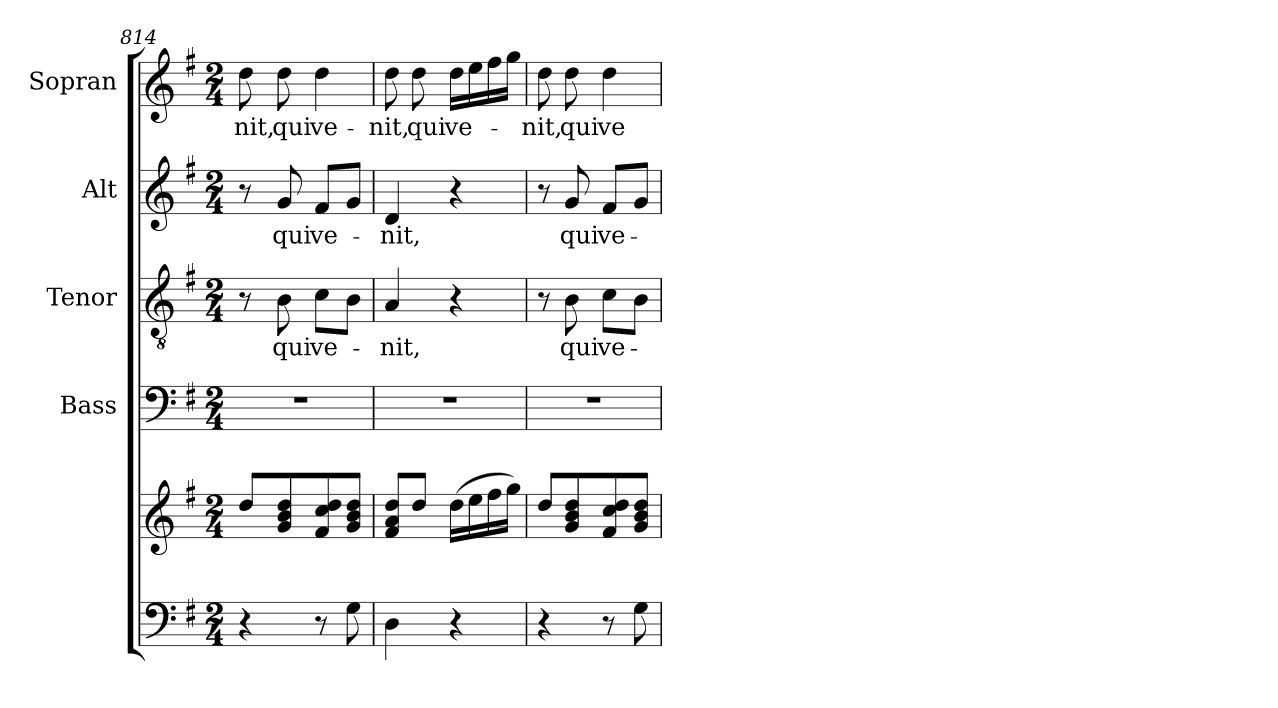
**kern	**kern	**kern	**kern	**text	**kern	**text	**kern	**text
*part5	*part5	*part4	*part3	*part3	*part2	*part2	*part1	*part1
*staff6	*staff5	*staff4	*staff3	*staff3	*staff2	*staff2	*staff1	*staff1
*	*	*I"Bass	*I"Tenor	*	*I"Alt	*	*I"Sopran	*
*	*	*I'B.	*I'T.	*	*I'A.	*	*I'S.	*
*clefF4	*clefG2	*clefF4	*clefGv2	*	*clefG2	*	*clefG2	*
*k[f#]	*k[f#]	*k[f#]	*k[f#]	*	*k[f#]	*	*k[f#]	*
*G:	*G:	*G:	*G:	*	*G:	*	*G:	*
*M2/4	*M2/4	*M2/4	*M2/4	*	*M2/4	*	*M2/4	*
=814	=814	=814	=814	=814	=814	=814	=814	=814
!	!	!	!	!	!	!	!	!LO:LY:b
4r	8dd/L	2r	8r	.	8r	.	8dd\	-nit,
!	!	!	!	!LO:LY:b	!	!LO:LY:b	!	!LO:LY:b
.	8g/ 8b/ 8dd/	.	8B\	qui	8g/	qui	8dd\	qui
!	!	!	!	!LO:LY:b	!	!LO:LY:b	!	!LO:LY:b
8r	8f#/ 8cc/ 8dd/	.	8c\L	ve-	8f#/L	ve-	4dd\	ve-
8G\	8g/ 8b/ 8dd/J	.	8B\J	.	8g/J	.	.	.
=815	=815	=815	=815	=815	=815	=815	=815	=815
!	!	!	!	!LO:LY:b	!	!LO:LY:b	!	!LO:LY:b
4D\	8f#/ 8a/ 8dd/L	2r	4A/	-nit,	4d/	-nit,	8dd\	-nit,
!	!	!	!	!	!	!	!	!LO:LY:b
.	8dd/J	.	.	.	.	.	8dd\	qui
!	!	!	!	!	!	!	!	!LO:LY:b
4r	(>16dd\LL	.	4r	.	4r	.	16dd\LL	ve-
.	16ee\	.	.	.	.	.	16ee\	.
.	16ff#\	.	.	.	.	.	16ff#\	.
.	16gg\JJ)	.	.	.	.	.	16gg\JJ	.
=816	=816	=816	=816	=816	=816	=816	=816	=816
!	!	!	!	!	!	!	!	!LO:LY:b
4r	8dd/L	2r	8r	.	8r	.	8dd\	-nit,
!	!	!	!	!LO:LY:b	!	!LO:LY:b	!	!LO:LY:b
.	8g/ 8b/ 8dd/	.	8B\	qui	8g/	qui	8dd\	qui
!	!	!	!	!LO:LY:b	!	!LO:LY:b	!	!LO:LY:b
8r	8f#/ 8cc/ 8dd/	.	8c\L	ve-	8f#/L	ve-	4dd\	ve-
8G\	8g/ 8b/ 8dd/J	.	8B\J	.	8g/J	.	.	.
=	=	=	=	=	=	=	=	=
*-	*-	*-	*-	*-	*-	*-	*-	*-
